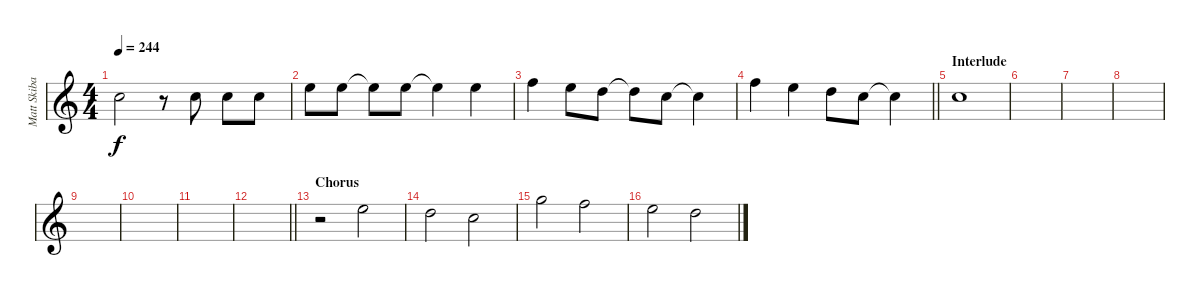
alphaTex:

\track ("Matt Skiba - Vocals" "Matt Skiba") {instrument distortionguitar}
\staff {score}
\tuning (E4 B3 G3 D3 A2 E2) {hide}
\ts (4 4)
\tempo 244
\clef g2
\ks c
1.2.2{dy f} r.8 1.2.8 1.2.8 1.2.8 |
0.1.8 0.1.8 0.1{t}.8 0.1.8 0.1{t}.4 0.1.4 |
1.1.4 0.1.8 3.2.8 3.2{t}.8 1.2.8 1.2{t}.4 |
\barLineRight lightlight
1.1.4 0.1.4 3.2.8 1.2.8 1.2{t}.4 |
\section ("" "Interlude")
1.2.1 |
|
|
|
|
|
|
\barLineRight lightlight
|
\section ("" "Chorus")
r.2 0.1.2 |
3.2.2 1.2.2 |
8.2.2 1.1.2 |
0.1.2 3.2.2
